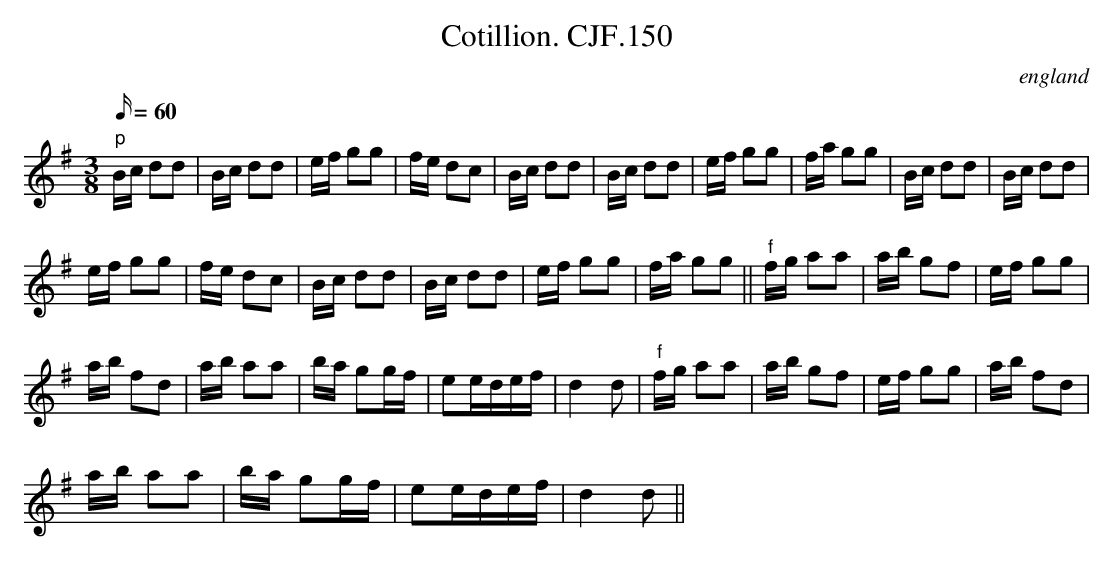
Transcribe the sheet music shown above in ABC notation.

X:1
T:Cotillion. CJF.150
O:england
M:3/8
L:1/16
Q:60
K:G
"p"Bc d2d2|Bc d2d2|ef g2g2|fe d2c2|Bc d2d2|\
Bc d2d2|ef g2g2|fa g2g2|Bc d2d2|Bc d2d2|
ef g2g2|fe d2c2|Bc d2d2|Bc d2d2|ef g2g2|\
fa g2g2||"f"fg a2a2|ab g2f2|ef g2g2|
ab f2d2|ab a2a2|ba g2gf|e2edef|d4d2|\
"f"fg a2a2|ab g2f2|ef g2g2|ab f2d2|
ab a2a2|ba g2gf|e2edef|d4d2||
